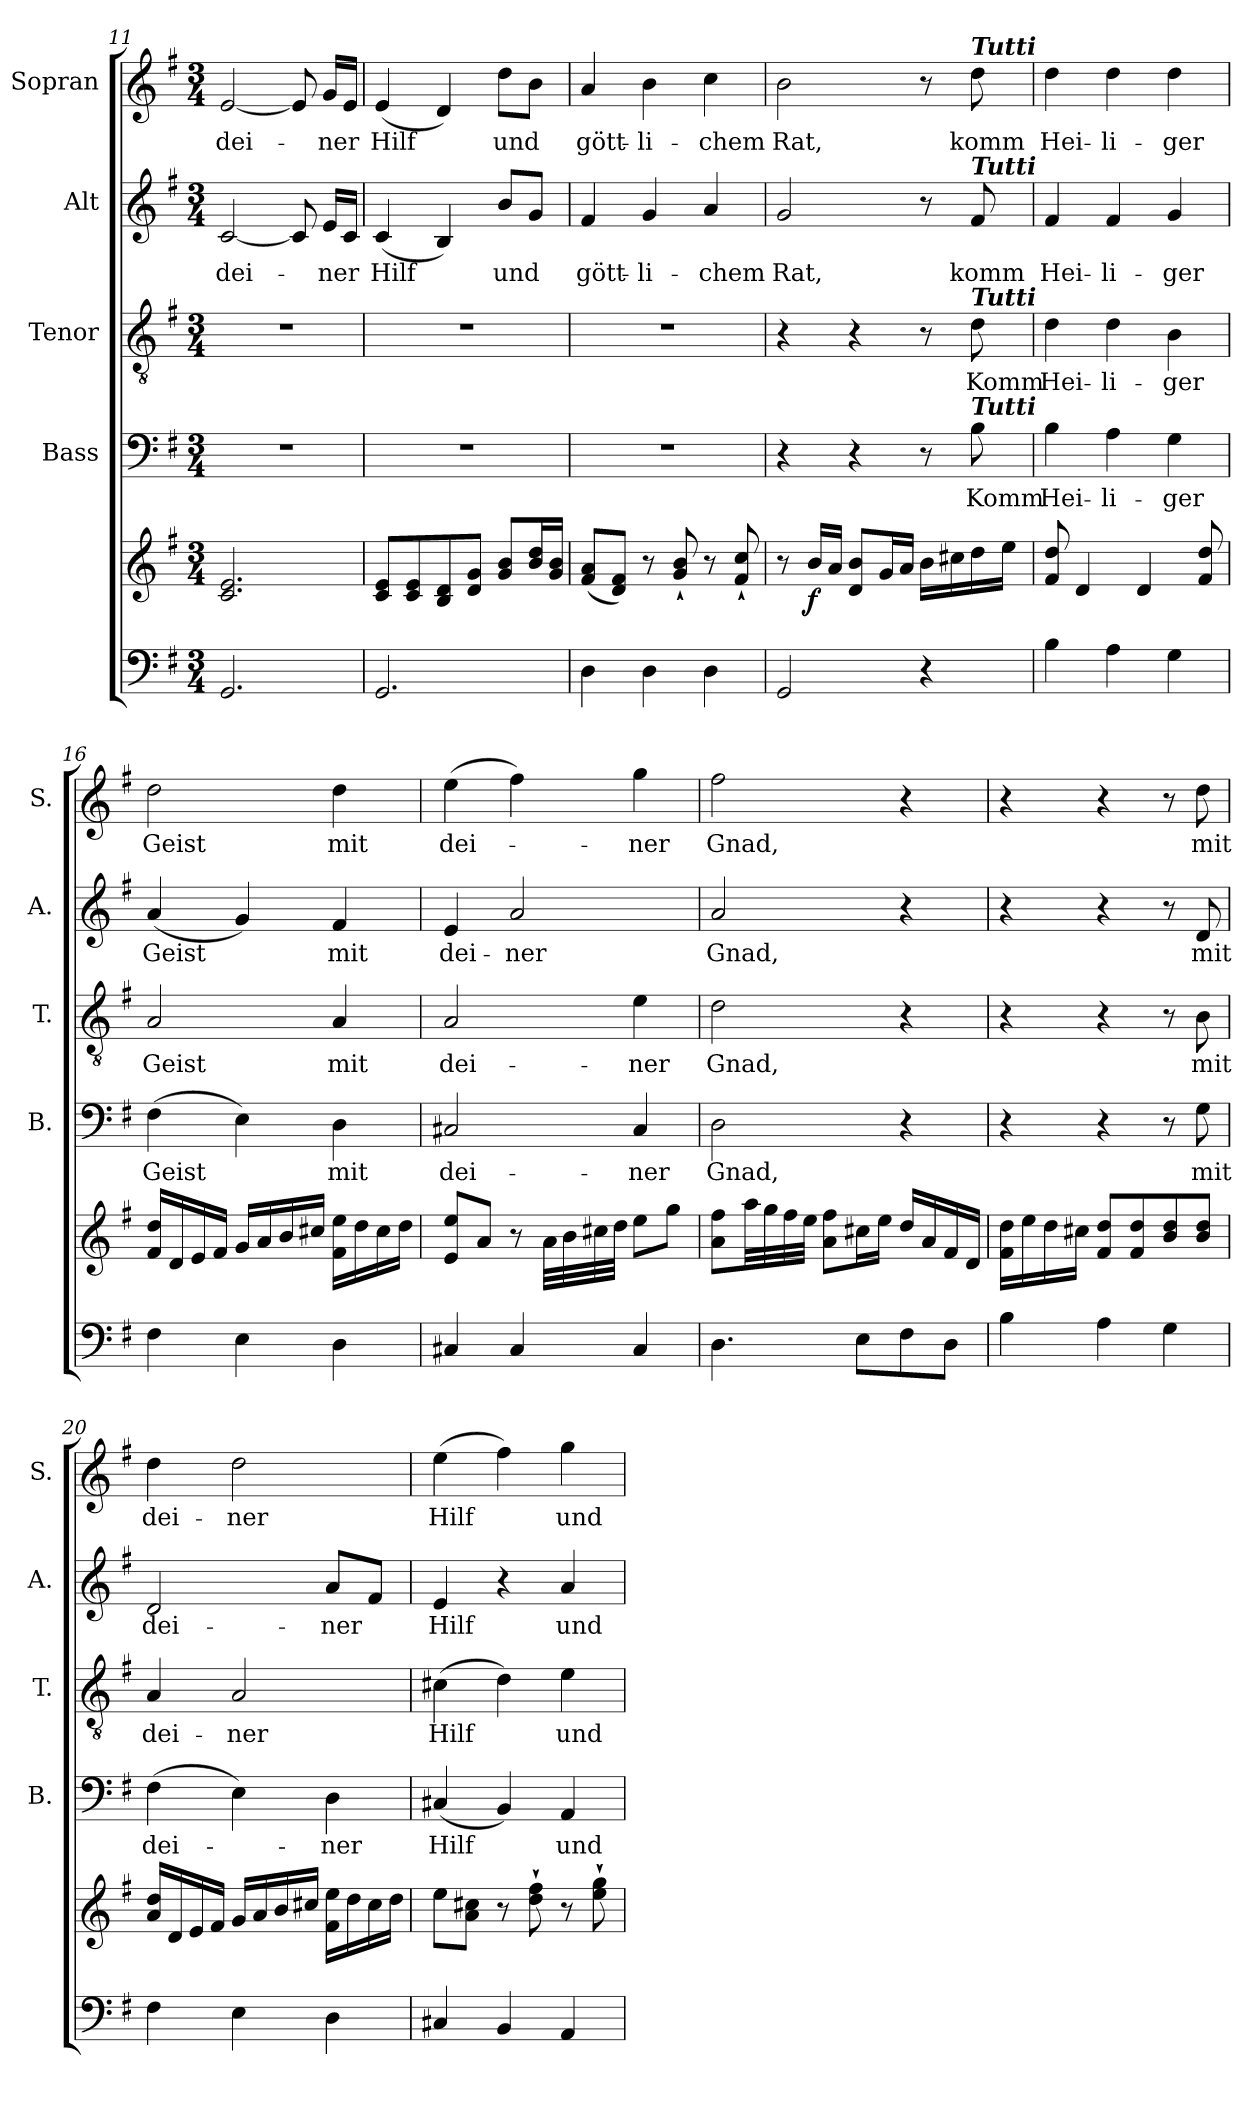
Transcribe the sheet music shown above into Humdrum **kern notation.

**kern	**kern	**dynam	**kern	**text	**kern	**text	**kern	**text	**kern	**text
*part5	*part5	*part5	*part4	*part4	*part3	*part3	*part2	*part2	*part1	*part1
*staff6	*staff5	*staff5/6	*staff4	*staff4	*staff3	*staff3	*staff2	*staff2	*staff1	*staff1
*	*	*	*I"Bass	*	*I"Tenor	*	*I"Alt	*	*I"Sopran	*
*	*	*	*I'B.	*	*I'T.	*	*I'A.	*	*I'S.	*
!!LO:LB:g=z
*clefF4	*clefG2	*	*clefF4	*	*clefGv2	*	*clefG2	*	*clefG2	*
*k[f#]	*k[f#]	*	*k[f#]	*	*k[f#]	*	*k[f#]	*	*k[f#]	*
*G:	*G:	*	*G:	*	*G:	*	*G:	*	*G:	*
*M3/4	*M3/4	*	*M3/4	*	*M3/4	*	*M3/4	*	*M3/4	*
=11	=11	=11	=11	=11	=11	=11	=11	=11	=11	=11
!	!	!	!	!	!	!	!	!LO:LY:b	!	!LO:LY:b
2.GG/	2.c/ 2.e/	.	2.r	.	2.r	.	[2c/	dei-	[2e/	dei-
.	.	.	.	.	.	.	8c/]	.	8e/]	.
!	!	!	!	!	!	!	!	!LO:LY:b	!	!LO:LY:b
.	.	.	.	.	.	.	16e/LL	-ner	16g/LL	-ner
.	.	.	.	.	.	.	16c/JJ	.	16e/JJ	.
=12	=12	=12	=12	=12	=12	=12	=12	=12	=12	=12
!	!	!	!	!	!	!	!	!LO:LY:b	!	!LO:LY:b
2.GG/	8c/ 8e/L	.	2.r	.	2.r	.	(4c/	Hilf	(<4e/	Hilf
.	8c/ 8e/	.	.	.	.	.	.	.	.	.
.	8B/ 8d/	.	.	.	.	.	4B/)	.	4d/)	.
.	8d/ 8g/J	.	.	.	.	.	.	.	.	.
!	!	!	!	!	!	!	!	!LO:LY:b	!	!LO:LY:b
.	8g/ 8b/L	.	.	.	.	.	8b/L	und	8dd\L	und
.	16b/ 16dd/L	.	.	.	.	.	8g/J	.	8b\J	.
.	16g/ 16b/JJ	.	.	.	.	.	.	.	.	.
=13	=13	=13	=13	=13	=13	=13	=13	=13	=13	=13
!	!	!	!	!	!	!	!	!LO:LY:b	!	!LO:LY:b
4D\	(<8f#/ 8a/L	.	2.r	.	2.r	.	4f#/	gött-	4a/	gött-
.	8d/ 8f#/J)	.	.	.	.	.	.	.	.	.
!	!	!	!	!	!	!	!	!LO:LY:b	!	!LO:LY:b
4D\	8r	.	.	.	.	.	4g/	-li-	4b\	-li-
.	8g/`< 8b/`<	.	.	.	.	.	.	.	.	.
!	!	!	!	!	!	!	!	!LO:LY:b	!	!LO:LY:b
4D\	8r	.	.	.	.	.	4a/	-chem	4cc\	-chem
.	8f#/`< 8cc/`<	.	.	.	.	.	.	.	.	.
=14	=14	=14	=14	=14	=14	=14	=14	=14	=14	=14
!	!	!	!	!	!	!	!	!LO:LY:b	!	!LO:LY:b
2GG/	8r	.	4r	.	4r	.	2g/	Rat,	2b\	Rat,
!	!	!LO:DY:b	!	!	!	!	!	!	!	!
.	16b/LL	f	.	.	.	.	.	.	.	.
.	16a/JJ	.	.	.	.	.	.	.	.	.
.	8d/ 8b/L	.	4r	.	4r	.	.	.	.	.
.	16g/L	.	.	.	.	.	.	.	.	.
.	16a/JJ	.	.	.	.	.	.	.	.	.
4r	16b\LL	.	8r	.	8r	.	8r	.	8r	.
.	16cc#X\	.	.	.	.	.	.	.	.	.
!	!	!	!	!	!	!	!	!	!LO:TX:a:Bi:t=Tutti	!
!	!	!	!	!	!	!	!LO:TX:a:Bi:t=Tutti	!	!	!
!	!	!	!	!	!LO:TX:a:Bi:t=Tutti	!	!	!	!	!
!	!	!	!LO:TX:a:Bi:t=Tutti	!	!	!	!	!	!	!
!	!	!	!	!LO:LY:b	!	!LO:LY:b	!	!LO:LY:b	!	!LO:LY:b
.	16dd\	.	8B\	Komm	8d\	Komm	8f#/	komm	8dd\	komm
.	16ee\JJ	.	.	.	.	.	.	.	.	.
=15	=15	=15	=15	=15	=15	=15	=15	=15	=15	=15
!	!	!	!	!LO:LY:b	!	!LO:LY:b	!	!LO:LY:b	!	!LO:LY:b
4B\	8f#/ 8dd/	.	4B\	Hei-	4d\	Hei-	4f#/	Hei-	4dd\	Hei-
.	4d/	.	.	.	.	.	.	.	.	.
!	!	!	!	!LO:LY:b	!	!LO:LY:b	!	!LO:LY:b	!	!LO:LY:b
4A\	.	.	4A\	-li-	4d\	-li-	4f#/	-li-	4dd\	-li-
.	4d/	.	.	.	.	.	.	.	.	.
!	!	!	!	!LO:LY:b	!	!LO:LY:b	!	!LO:LY:b	!	!LO:LY:b
4G\	.	.	4G\	-ger	4B\	-ger	4g/	-ger	4dd\	-ger
.	8f#/ 8dd/	.	.	.	.	.	.	.	.	.
!!LO:PB:g=z
=16	=16	=16	=16	=16	=16	=16	=16	=16	=16	=16
!	!	!	!	!LO:LY:b	!	!LO:LY:b	!	!LO:LY:b	!	!LO:LY:b
4F#\	16f#/ 16dd/LL	.	(>4F#\	Geist	2A/	Geist	(<4a/	Geist	2dd\	Geist
.	16d/	.	.	.	.	.	.	.	.	.
.	16e/	.	.	.	.	.	.	.	.	.
.	16f#/JJ	.	.	.	.	.	.	.	.	.
4E\	16g/LL	.	4E\)	.	.	.	4g/)	.	.	.
.	16a/	.	.	.	.	.	.	.	.	.
.	16b/	.	.	.	.	.	.	.	.	.
.	16cc#X/JJ	.	.	.	.	.	.	.	.	.
!	!	!	!	!LO:LY:b	!	!LO:LY:b	!	!LO:LY:b	!	!LO:LY:b
4D\	16f#\ 16ee\LL	.	4D\	mit	4A/	mit	4f#/	mit	4dd\	mit
.	16dd\	.	.	.	.	.	.	.	.	.
.	16cc#\	.	.	.	.	.	.	.	.	.
.	16dd\JJ	.	.	.	.	.	.	.	.	.
=17	=17	=17	=17	=17	=17	=17	=17	=17	=17	=17
!	!	!	!	!LO:LY:b	!	!LO:LY:b	!	!LO:LY:b	!	!LO:LY:b
4C#X/	8e/ 8ee/L	.	2C#X/	dei-	2A/	dei-	4e/	dei-	(>4ee\	dei-
.	8a/J	.	.	.	.	.	.	.	.	.
!	!	!	!	!	!	!	!	!LO:LY:b	!	!
4C#/	8r	.	.	.	.	.	2a/	-ner	4ff#\)	.
.	32a\LLL	.	.	.	.	.	.	.	.	.
.	32b\	.	.	.	.	.	.	.	.	.
.	32cc#X\	.	.	.	.	.	.	.	.	.
.	32dd\JJJ	.	.	.	.	.	.	.	.	.
!	!	!	!	!LO:LY:b	!	!LO:LY:b	!	!	!	!LO:LY:b
4C#/	8ee\L	.	4C#/	-ner	4e\	-ner	.	.	4gg\	-ner
.	8gg\J	.	.	.	.	.	.	.	.	.
=18	=18	=18	=18	=18	=18	=18	=18	=18	=18	=18
!	!	!	!	!LO:LY:b	!	!LO:LY:b	!	!LO:LY:b	!	!LO:LY:b
4.D\	8a\ 8ff#\L	.	2D\	Gnad,	2d\	Gnad,	2a/	Gnad,	2ff#\	Gnad,
.	32aa\LL	.	.	.	.	.	.	.	.	.
.	32gg\	.	.	.	.	.	.	.	.	.
.	32ff#\	.	.	.	.	.	.	.	.	.
.	32ee\JJJ	.	.	.	.	.	.	.	.	.
.	8a\ 8ff#\L	.	.	.	.	.	.	.	.	.
8E\L	16cc#X\L	.	.	.	.	.	.	.	.	.
.	16ee\JJ	.	.	.	.	.	.	.	.	.
8F#\	16dd/LL	.	4r	.	4r	.	4r	.	4r	.
.	16a/	.	.	.	.	.	.	.	.	.
8D\J	16f#/	.	.	.	.	.	.	.	.	.
.	16d/JJ	.	.	.	.	.	.	.	.	.
=19	=19	=19	=19	=19	=19	=19	=19	=19	=19	=19
4B\	16f#\ 16dd\LL	.	4r	.	4r	.	4r	.	4r	.
.	16ee\	.	.	.	.	.	.	.	.	.
.	16dd\	.	.	.	.	.	.	.	.	.
.	16cc#X\JJ	.	.	.	.	.	.	.	.	.
4A\	8f#/ 8dd/L	.	4r	.	4r	.	4r	.	4r	.
.	8f#/ 8dd/	.	.	.	.	.	.	.	.	.
4G\	8b/ 8dd/	.	8r	.	8r	.	8r	.	8r	.
!	!	!	!	!LO:LY:b	!	!LO:LY:b	!	!LO:LY:b	!	!LO:LY:b
.	8b/ 8dd/J	.	8G\	mit	8B\	mit	8d/	mit	8dd\	mit
!!LO:LB:g=z
=20	=20	=20	=20	=20	=20	=20	=20	=20	=20	=20
!	!	!	!	!LO:LY:b	!	!LO:LY:b	!	!LO:LY:b	!	!LO:LY:b
4F#\	16a/ 16dd/LL	.	(>4F#\	dei-	4A/	dei-	2d/	dei-	4dd\	dei-
.	16d/	.	.	.	.	.	.	.	.	.
.	16e/	.	.	.	.	.	.	.	.	.
.	16f#/JJ	.	.	.	.	.	.	.	.	.
!	!	!	!	!	!	!LO:LY:b	!	!	!	!LO:LY:b
4E\	16g/LL	.	4E\)	.	2A/	-ner	.	.	2dd\	-ner
.	16a/	.	.	.	.	.	.	.	.	.
.	16b/	.	.	.	.	.	.	.	.	.
.	16cc#X/JJ	.	.	.	.	.	.	.	.	.
!	!	!	!	!LO:LY:b	!	!	!	!LO:LY:b	!	!
4D\	16f#\ 16ee\LL	.	4D\	-ner	.	.	8a/L	-ner	.	.
.	16dd\	.	.	.	.	.	.	.	.	.
.	16cc#\	.	.	.	.	.	8f#/J	.	.	.
.	16dd\JJ	.	.	.	.	.	.	.	.	.
=21	=21	=21	=21	=21	=21	=21	=21	=21	=21	=21
!	!	!	!	!LO:LY:b	!	!LO:LY:b	!	!LO:LY:b	!	!LO:LY:b
4C#X/	8ee\L	.	(<4C#X/	Hilf	(>4c#X\	Hilf	4e/	Hilf	(>4ee\	Hilf
.	8a\ 8cc#X\J	.	.	.	.	.	.	.	.	.
4BB/	8r	.	4BB/)	.	4d\)	.	4r	.	4ff#\)	.
.	8dd\`> 8ff#\`>	.	.	.	.	.	.	.	.	.
!	!	!	!	!LO:LY:b	!	!LO:LY:b	!	!LO:LY:b	!	!LO:LY:b
4AA/	8r	.	4AA/	und	4e\	und	4a/	und	4gg\	und
.	8ee\`> 8gg\`>	.	.	.	.	.	.	.	.	.
=	=	=	=	=	=	=	=	=	=	=
*-	*-	*-	*-	*-	*-	*-	*-	*-	*-	*-
